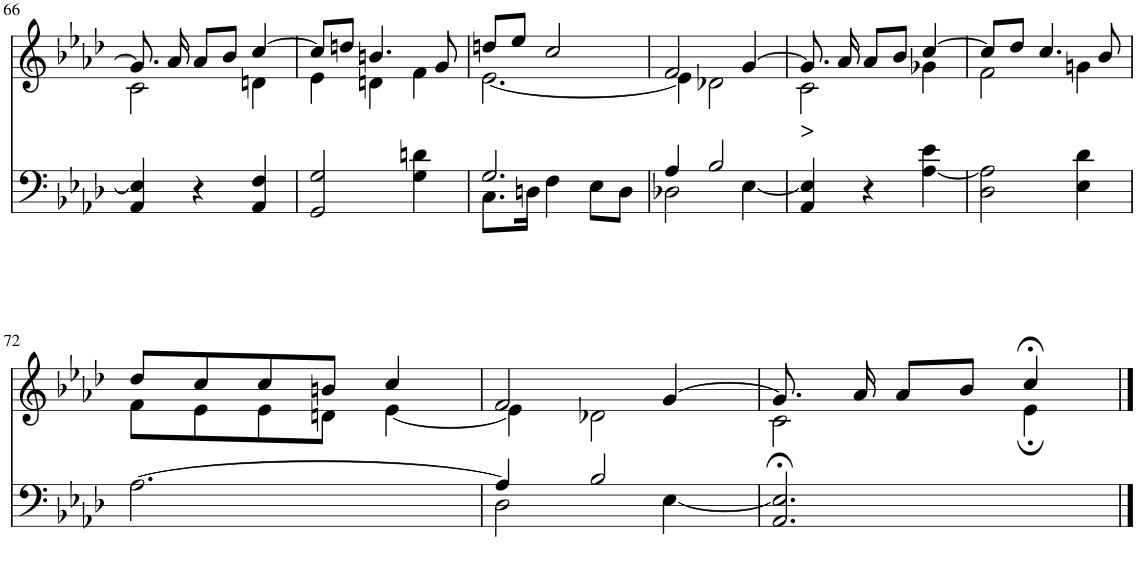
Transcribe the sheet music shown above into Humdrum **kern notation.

**kern	**kern	**text
*part2	*part1	*part1
*staff2	*staff1	*staff1
*I"piano	*I"piano	*
*I'Pno	*I'Pno	*
!!LO:PB:g=z
*clefF4	*clefG2	*
*k[b-e-a-d-]	*k[b-e-a-d-]	*
*A-:	*A-:	*
*M3/4	*M3/4	*
=66	=66	=66
*	*^	*
4AA-/ 4E-/]	8.g/]	2c\	.
.	16a-/	.	.
4r	8a-/L	.	.
.	8b-/J	.	.
4AA-/ 4F/	[4cc/	4dn\	.
=67	=67	=67	=67
2GG/ 2G/	8cc/L]	4e-\	.
.	8ddn/J	.	.
.	4.bn/	4dn\	.
4G\ 4dn\	.	4f\	.
.	8g/	.	.
=68	=68	=68	=68
*^	*	*	*
2.G/	8.C\L	8ddn/L	[2.e-\	.
.	.	8ee-/J	.	.
.	16Dn\Jk	.	.	.
.	4F\	2cc/	.	.
.	8E-\L	.	.	.
.	8D\J	.	.	.
=69	=69	=69	=69	=69
4A-/	2D-X\	2f/	4e-\]	.
2B-/	.	.	2d-X\	.
.	[4E-\	[4g/	.	.
=70	=70	=70	=70	=70
!	!	!	!	!LO:LY:b
*v	*v	*	*	*
4AA-/ 4E-/]	8.g/]	2c\	>
.	16a-/	.	.
4r	8a-/L	.	.
.	8b-/J	.	.
[4A-\ 4e-\	[4cc/	4g-X\	.
=71	=71	=71	=71
2D-\ 2A-\]	8cc/L]	2f\	.
.	8dd-/J	.	.
.	4.cc/	.	.
4E-\ 4d-\	.	4gn\	.
.	8b-/	.	.
!!LO:LB:g=z	!!
=72	=72	=72	=72
[2.A-\	8dd-/L	8f\L	.
.	8cc/	8e-\	.
.	8cc/	8e-\	.
.	8bn/J	8dn\J	.
.	4cc/	[4e-\	.
=73	=73	=73	=73
*^	*	*	*
4A-/]	2D-\	2f/	4e-\]	.
2B-/	.	.	2d-X\	.
.	[4E-\	[4g/	.	.
*v	*v	*	*	*
=74	=74	=74	=74
2.AA-/;< 2.E-/];<	8.g/]	2c\	.
.	16a-/	.	.
.	8a-/L	.	.
.	8b-/J	.	.
.	4cc;</	4e-;\	.
*	*v	*v	*
==	==	==
*-	*-	*-
